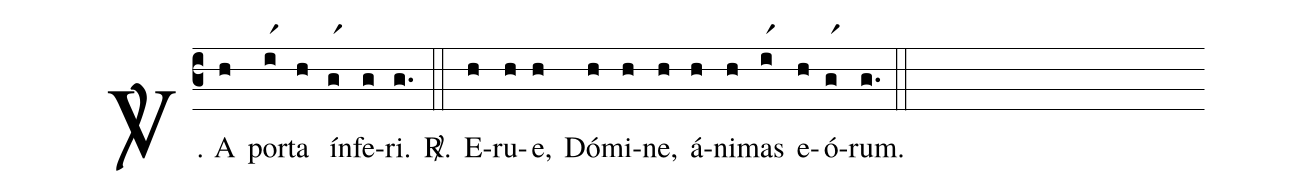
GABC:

%%
(c3)
<sp>V/</sp>. {A}(h) por(ir1)ta(h) ín(gr1)fe(g)ri.(g.) <sp>R/</sp>.(::)
E(h)ru(h)e,(h) Dó(h)mi(h)ne,(h) á(h)ni(h)mas(ir1) e(h)ó(gr1)rum.(g.) (::)
